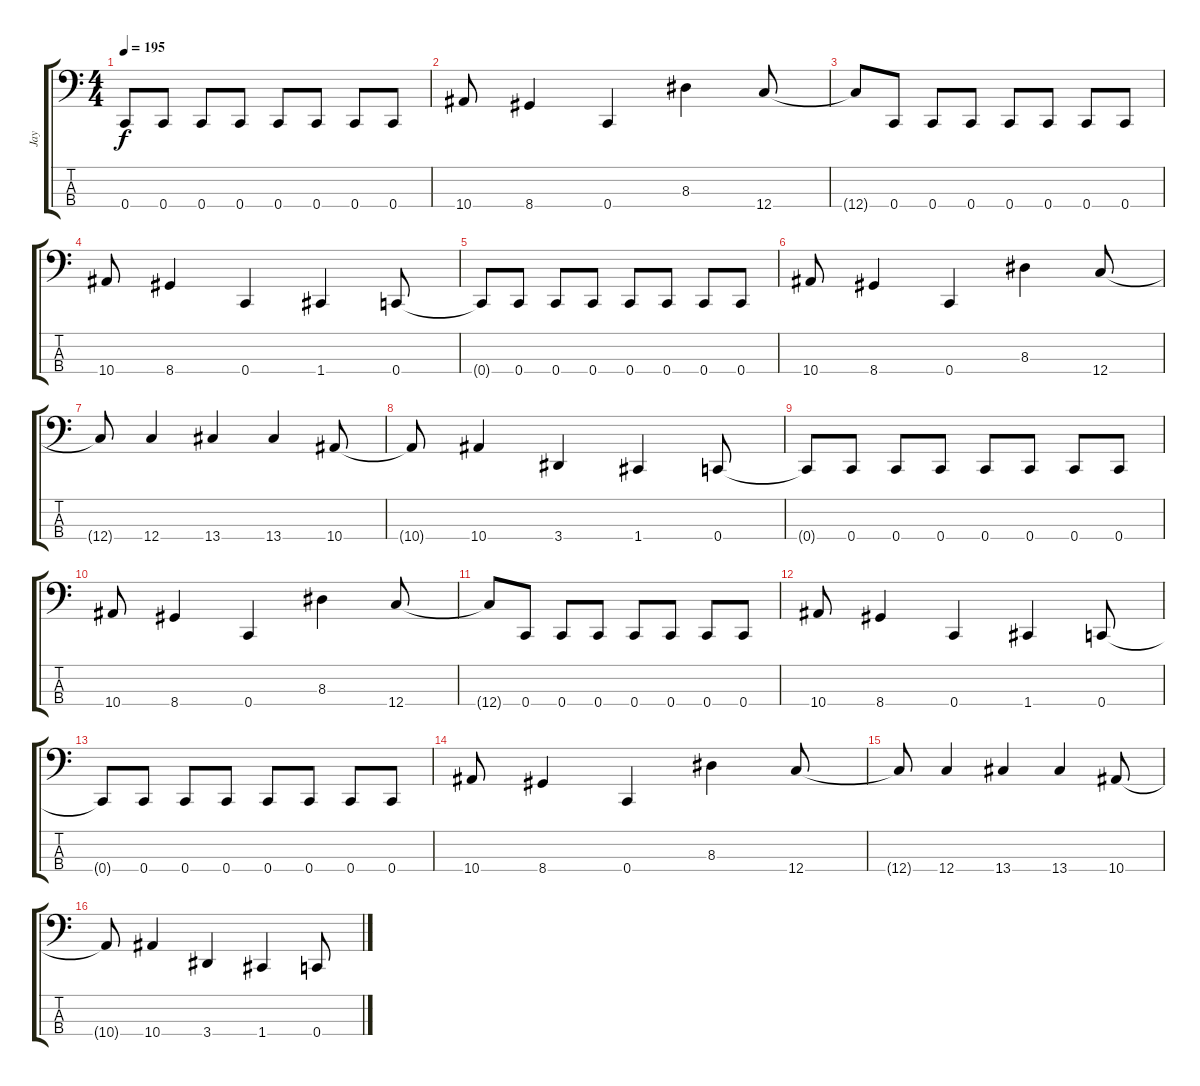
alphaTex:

\track ("Jay" "Jay") {instrument electricbasspick}
\staff {score tabs}
\tuning (F2 C2 G1 C1) {hide}
\ts (4 4)
\tempo 195
\clef f4
\ks c
0.4.8{dy f} 0.4.8 0.4.8 0.4.8 0.4.8 0.4.8 0.4.8 0.4.8 |
10.4.8 8.4.4 0.4.4 8.3.4 12.4.8 |
12.4{t}.8 0.4.8 0.4.8 0.4.8 0.4.8 0.4.8 0.4.8 0.4.8 |
10.4.8 8.4.4 0.4.4 1.4.4 0.4.8 |
0.4{t}.8 0.4.8 0.4.8 0.4.8 0.4.8 0.4.8 0.4.8 0.4.8 |
10.4.8 8.4.4 0.4.4 8.3.4 12.4.8 |
12.4{t}.8 12.4.4 13.4.4 13.4.4 10.4.8 |
10.4{t}.8 10.4.4 3.4.4 1.4.4 0.4.8 |
0.4{t}.8 0.4.8 0.4.8 0.4.8 0.4.8 0.4.8 0.4.8 0.4.8 |
10.4.8 8.4.4 0.4.4 8.3.4 12.4.8 |
12.4{t}.8 0.4.8 0.4.8 0.4.8 0.4.8 0.4.8 0.4.8 0.4.8 |
10.4.8 8.4.4 0.4.4 1.4.4 0.4.8 |
0.4{t}.8 0.4.8 0.4.8 0.4.8 0.4.8 0.4.8 0.4.8 0.4.8 |
10.4.8 8.4.4 0.4.4 8.3.4 12.4.8 |
12.4{t}.8 12.4.4 13.4.4 13.4.4 10.4.8 |
10.4{t}.8 10.4.4 3.4.4 1.4.4 0.4.8
